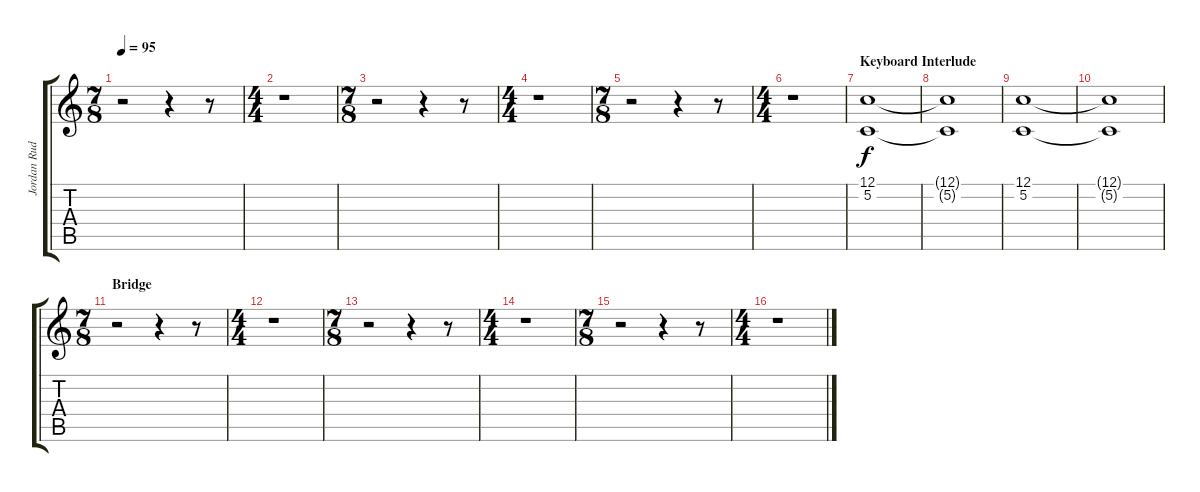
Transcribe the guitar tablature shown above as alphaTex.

\track ("Jordan Rudess " "Jordan Rud") {instrument stringensemble1}
\staff {score tabs}
\tuning (C4 G3 Eb3 Bb2 F2 C2) {hide}
\ts (7 8)
\tempo 95
\clef g2
\ks c
r.2{dy f} r.4 r.8 |
\ts (4 4)
r.1 |
\ts (7 8)
r.2 r.4 r.8 |
\ts (4 4)
r.1 |
\ts (7 8)
r.2 r.4 r.8 |
\ts (4 4)
r.1 |
\section ("" "Keyboard Interlude")
(12.1 5.2).1{volume 6 instrument synthstrings1} |
(12.1{t} 5.2{t}).1 |
(12.1 5.2).1 |
(12.1{t} 5.2{t}).1 |
\ts (7 8)
\section ("" "Bridge")
r.2 r.4 r.8 |
\ts (4 4)
r.1 |
\ts (7 8)
r.2 r.4 r.8 |
\ts (4 4)
r.1 |
\ts (7 8)
r.2 r.4 r.8 |
\ts (4 4)
r.1
